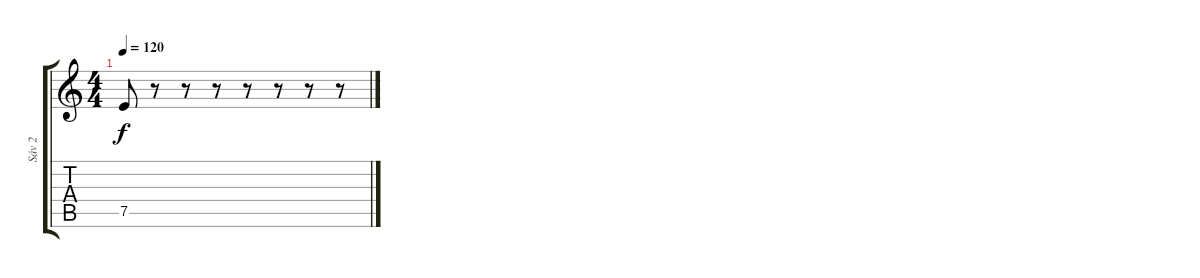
\track ("Sáv 2" "Sáv 2") {instrument distortionguitar}
\staff {score tabs}
\tuning (E4 B3 G3 D3 A2 E2) {hide}
\ts (4 4)
\tempo 120
\clef g2
\ks c
7.5.8{dy f} r.8 r.8 r.8 r.8 r.8 r.8 r.8
